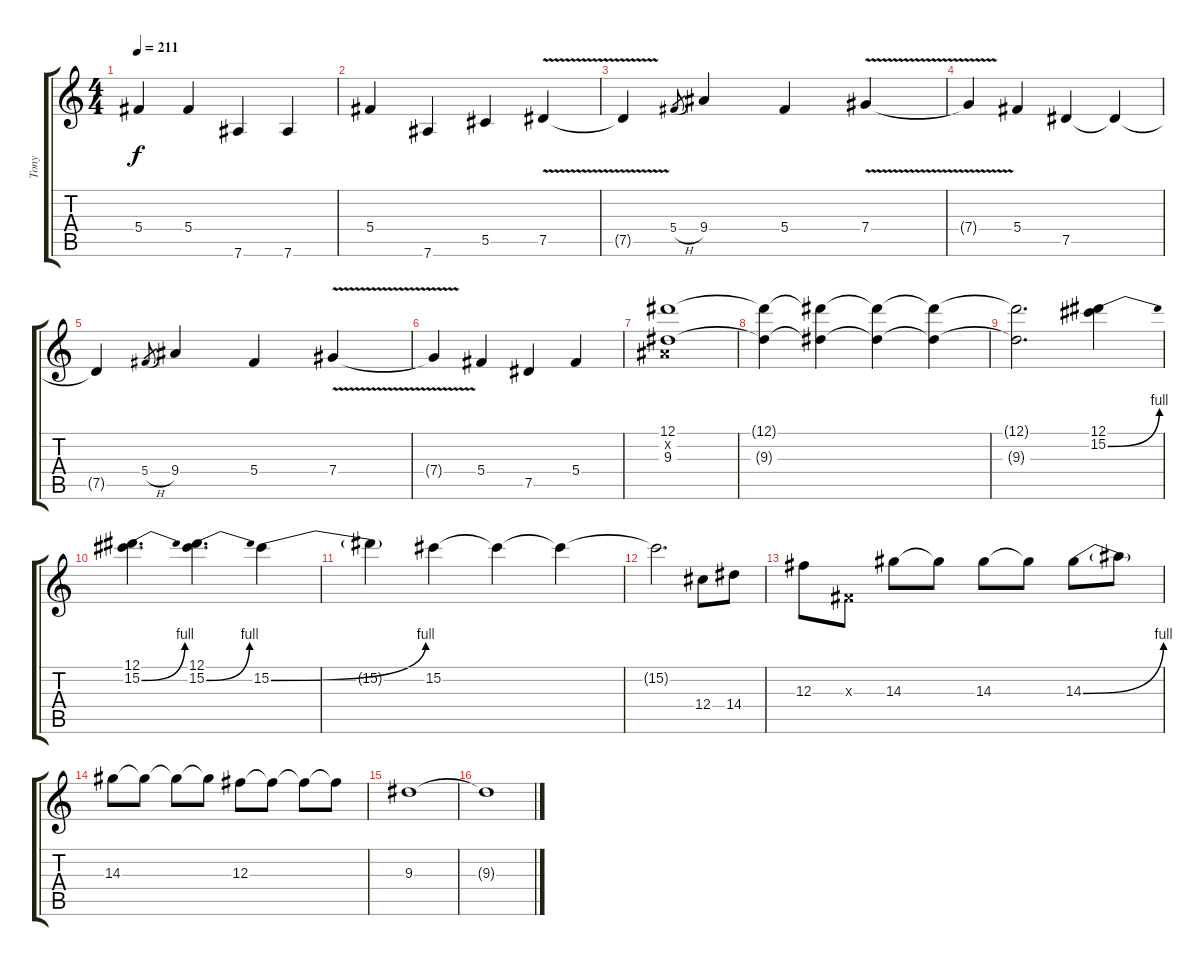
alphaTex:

\track ("Tony" "Tony") {instrument distortionguitar}
\staff {score tabs}
\tuning (Eb4 Bb3 Gb3 Db3 Ab2 Eb2) {hide}
\ts (4 4)
\tempo 211
\clef g2
\ks c
5.4.4{dy f} 5.4.4 7.6.4 7.6.4 |
5.4.4 7.6.4 5.5.4 7.5{v}.4 |
7.5{t}.4 5.4{h}.8{gr} 9.4.4 5.4.4 7.4{v}.4 |
7.4{t}.4 5.4.4 7.5.4 7.5{t}.4 |
7.5{t}.4 5.4{h}.8{gr} 9.4.4 5.4.4 7.4{v}.4 |
7.4{t}.4 5.4.4 7.5.4 5.4.4 |
(12.1 0.2{x} 9.3).1{volume 9} |
(12.1{t} 9.3{t}).4 (12.1{t} 9.3{t}).4 (12.1{t} 9.3{t}).4 (12.1{t} 9.3{t}).4 |
(12.1{t} 9.3{t}).2{d} (12.1 15.2{be (bend 0 0 60 4)}).4 |
(12.1 15.2{be (bend 0 0 60 4)}).4{d} (12.1 15.2{be (bend 0 0 60 4)}).4{d} 15.2{be (bend 0 0 60 4)}.4 |
15.2{t}.4 15.2.4 15.2{t}.4 15.2{t}.4 |
15.2{t}.2{d} 12.4.8 14.4.8 |
12.3.8 0.3{x}.8 14.3.8 14.3{t}.8 14.3.8 14.3{t}.8 14.3{be (bend 0 0 60 4)}.8 14.3{t}.8 |
14.3.8 14.3{t}.8 14.3{t}.8 14.3{t}.8 12.3.8 12.3{t}.8 12.3{t}.8 12.3{t}.8 |
9.3.1{volume 0} |
9.3{t}.1
